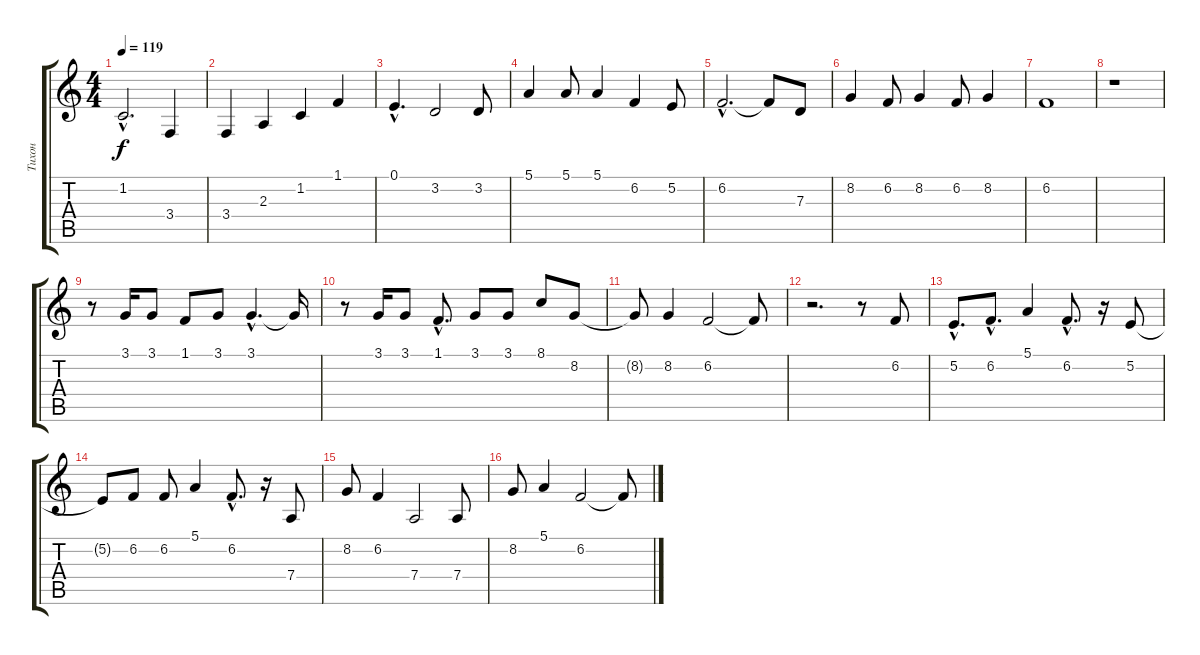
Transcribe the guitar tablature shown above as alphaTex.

\track ("Тихон" "Тихон") {instrument tenorsax}
\staff {score tabs}
\tuning (E4 B3 G3 D3 A2 E2) {hide}
\ts (4 4)
\tempo 119
\clef g2
\ks c
1.2{hac t}.2{d dy f} 3.4.4 |
3.4.4 2.3.4 1.2.4 1.1.4 |
0.1{hac}.4{d} 3.2.2 3.2.8 |
5.1.4 5.1.8 5.1.4 6.2.4 5.2.8 |
6.2{hac}.2{d} 6.2{t}.8 7.3.8 |
8.2.4 6.2.8 8.2.4 6.2.8 8.2.4 |
6.2.1 |
r.1 |
r.8 3.1.16 3.1.8 1.1.8 3.1.8 3.1{hac}.4{d} 3.1{t}.16 |
r.8 3.1.16 3.1.8 1.1{hac}.8{d} 3.1.8 3.1.8 8.1.8 8.2.8 |
8.2{t}.8 8.2.4 6.2.2 6.2{t}.8 |
r.2{d} r.8 6.2.8 |
5.2{hac}.8{d} 6.2{hac}.8{d} 5.1.4 6.2{hac}.8{d} r.16 5.2.8 |
5.2{t}.8 6.2.8 6.2.8 5.1.4 6.2{hac}.8{d} r.16 7.4.8 |
8.2.8 6.2.4 7.4.2 7.4.8 |
8.2.8 5.1.4 6.2.2 6.2{t}.8
